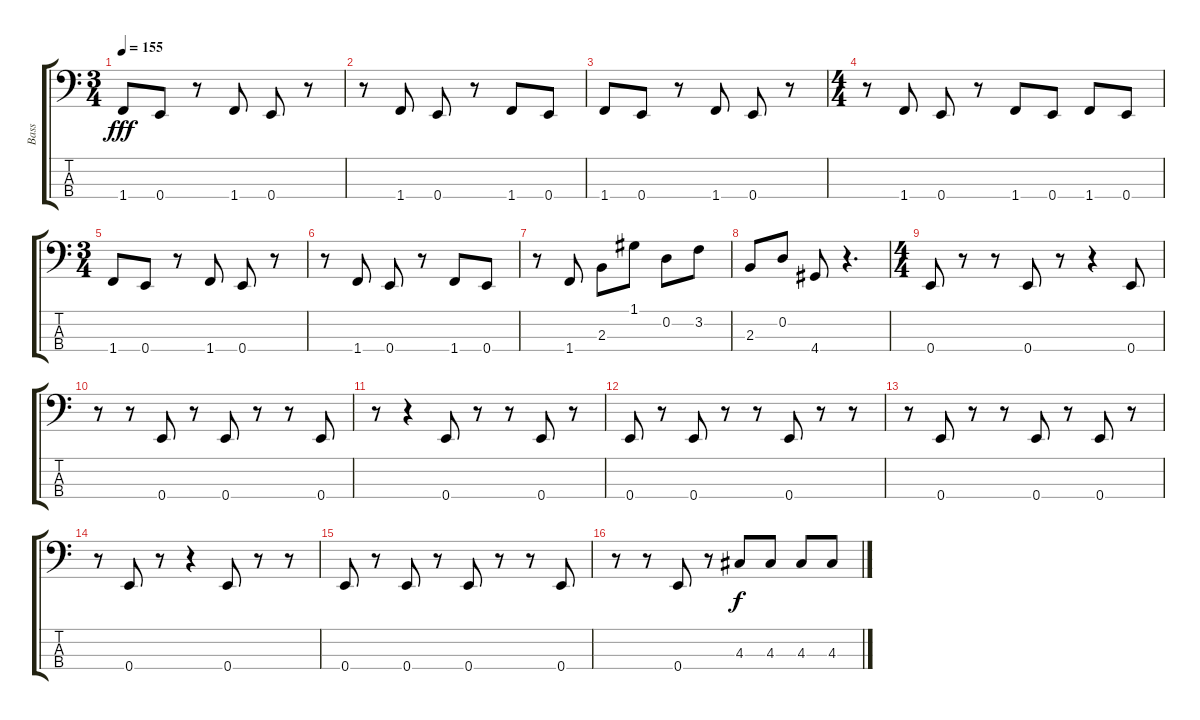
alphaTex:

\track ("Bass" "Bass") {instrument electricbassfinger}
\staff {score tabs}
\tuning (G2 D2 A1 E1) {hide}
\ts (3 4)
\tempo 155
\clef f4
\ks c
1.4.8{dy fff} 0.4.8 r.8 1.4.8 0.4.8 r.8 |
r.8 1.4.8 0.4.8 r.8 1.4.8 0.4.8 |
1.4.8 0.4.8 r.8 1.4.8 0.4.8 r.8 |
\ts (4 4)
r.8 1.4.8 0.4.8 r.8 1.4.8 0.4.8 1.4.8 0.4.8 |
\ts (3 4)
1.4.8 0.4.8 r.8 1.4.8 0.4.8 r.8 |
r.8 1.4.8 0.4.8 r.8 1.4.8 0.4.8 |
r.8 1.4.8 2.3.8 1.1.8 0.2.8 3.2.8 |
2.3.8 0.2.8 4.4.8 r.4{d} |
\ts (4 4)
0.4.8 r.8 r.8 0.4.8 r.8 r.4 0.4.8 |
r.8 r.8 0.4.8 r.8 0.4.8 r.8 r.8 0.4.8 |
r.8 r.4 0.4.8 r.8 r.8 0.4.8 r.8 |
0.4.8 r.8 0.4.8 r.8 r.8 0.4.8 r.8 r.8 |
r.8 0.4.8 r.8 r.8 0.4.8 r.8 0.4.8 r.8 |
r.8 0.4.8 r.8 r.4 0.4.8 r.8 r.8 |
0.4.8 r.8 0.4.8 r.8 0.4.8 r.8 r.8 0.4.8 |
r.8 r.8 0.4.8 r.8 4.3.8{dy f} 4.3.8 4.3.8 4.3.8
